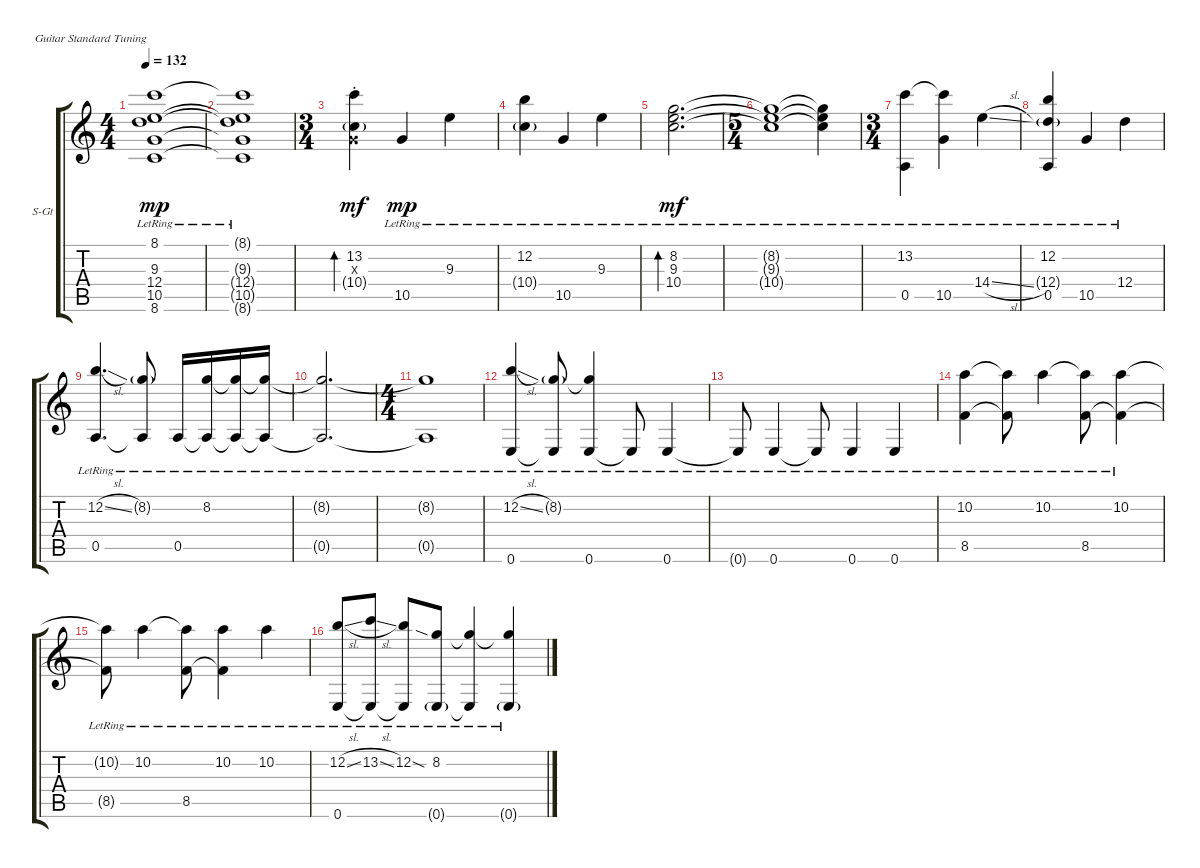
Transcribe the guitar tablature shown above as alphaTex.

\bracketExtendMode groupsimilarinstruments
\firstSystemTrackNameOrientation horizontal
\otherSystemsTrackNameOrientation horizontal
\track ("Track 1" "S-Gt") {instrument acousticguitarsteel}
\staff {score tabs}
\tuning (E4 B3 G3 D3 A2 E2)
\ts (4 4)
\tempo 132
\clef g2
\ks c
(10.5{lr t} 9.3{lr t} 8.1{t} 12.4{lr t} 8.6{lr t}).1{dy mp} |
(9.3{lr t} 10.5{lr t} 8.1{t} 12.4{lr t} 8.6{lr t}).1 |
\ts (3 4)
(13.2{st} 10.4{g} 0.3{x}).4{bd 185 dy mf} 10.5{lr}.4{dy mp} 9.3{lr}.4 |
(12.2{lr} 10.4{g}).4 10.5{lr}.4 9.3{lr}.4 |
(9.3{lr} 10.4{lr} 8.2{lr}).2{d bd 240 dy mf} |
\ts (5 4)
(9.3{lr t} 10.4{lr t} 8.2{lr t}).1 (10.4{lr t} 9.3{lr t} 8.2{lr t}).4 |
\ts (3 4)
(13.2{lr} 0.5{lr}).4 (10.5 13.2{lr t}).4 14.4{sl lr}.4 |
(12.2{lr} 0.5 12.4{g}).4 10.5{lr}.4 12.4{lr}.4 |
(12.2{sl lr} 0.5{lr}).4{d} (8.2{g lr} 0.5{lr t}).8 0.5{lr}.16 (8.2 0.5{lr t}).16 (8.2{t} 0.5{lr t}).16 (0.5{lr t} 8.2{t}).16 |
(8.2{lr t} 0.5{lr t}).2{d} |
\ts (4 4)
(8.2{lr t} 0.5{lr t}).1 |
(12.2{sl lr} 0.6{lr}).4 (8.2{g lr} 0.6{lr t}).8 (8.2{lr t} 0.6{lr}).4 0.6{lr t}.8 0.6{lr}.4 |
0.6{lr t}.8 0.6{lr}.4 0.6{lr t}.8 0.6{lr}.4 0.6{lr}.4 |
(10.2{lr} 8.5{lr}).4 (10.2{lr t} 8.5{lr t}).8 10.2{lr}.4 (10.2{lr t} 8.5).8 (10.2{lr} 8.5{t}).4 |
(10.2{lr t} 8.5{t}).8 10.2{lr}.4 (10.2{lr t} 8.5).8 (10.2{lr} 8.5{t}).4 10.2{lr}.4 |
(12.2{sl lr} 0.6{lr}).8 (13.2{sl lr} 0.6{lr t}).8 (12.2{lr} 0.6{lr t}).8 (8.2{sia lr} 0.6{g lr}).8 (8.2{lr t} 0.6{lr t}).4 (8.2{lr t} 0.6{g lr}).4
